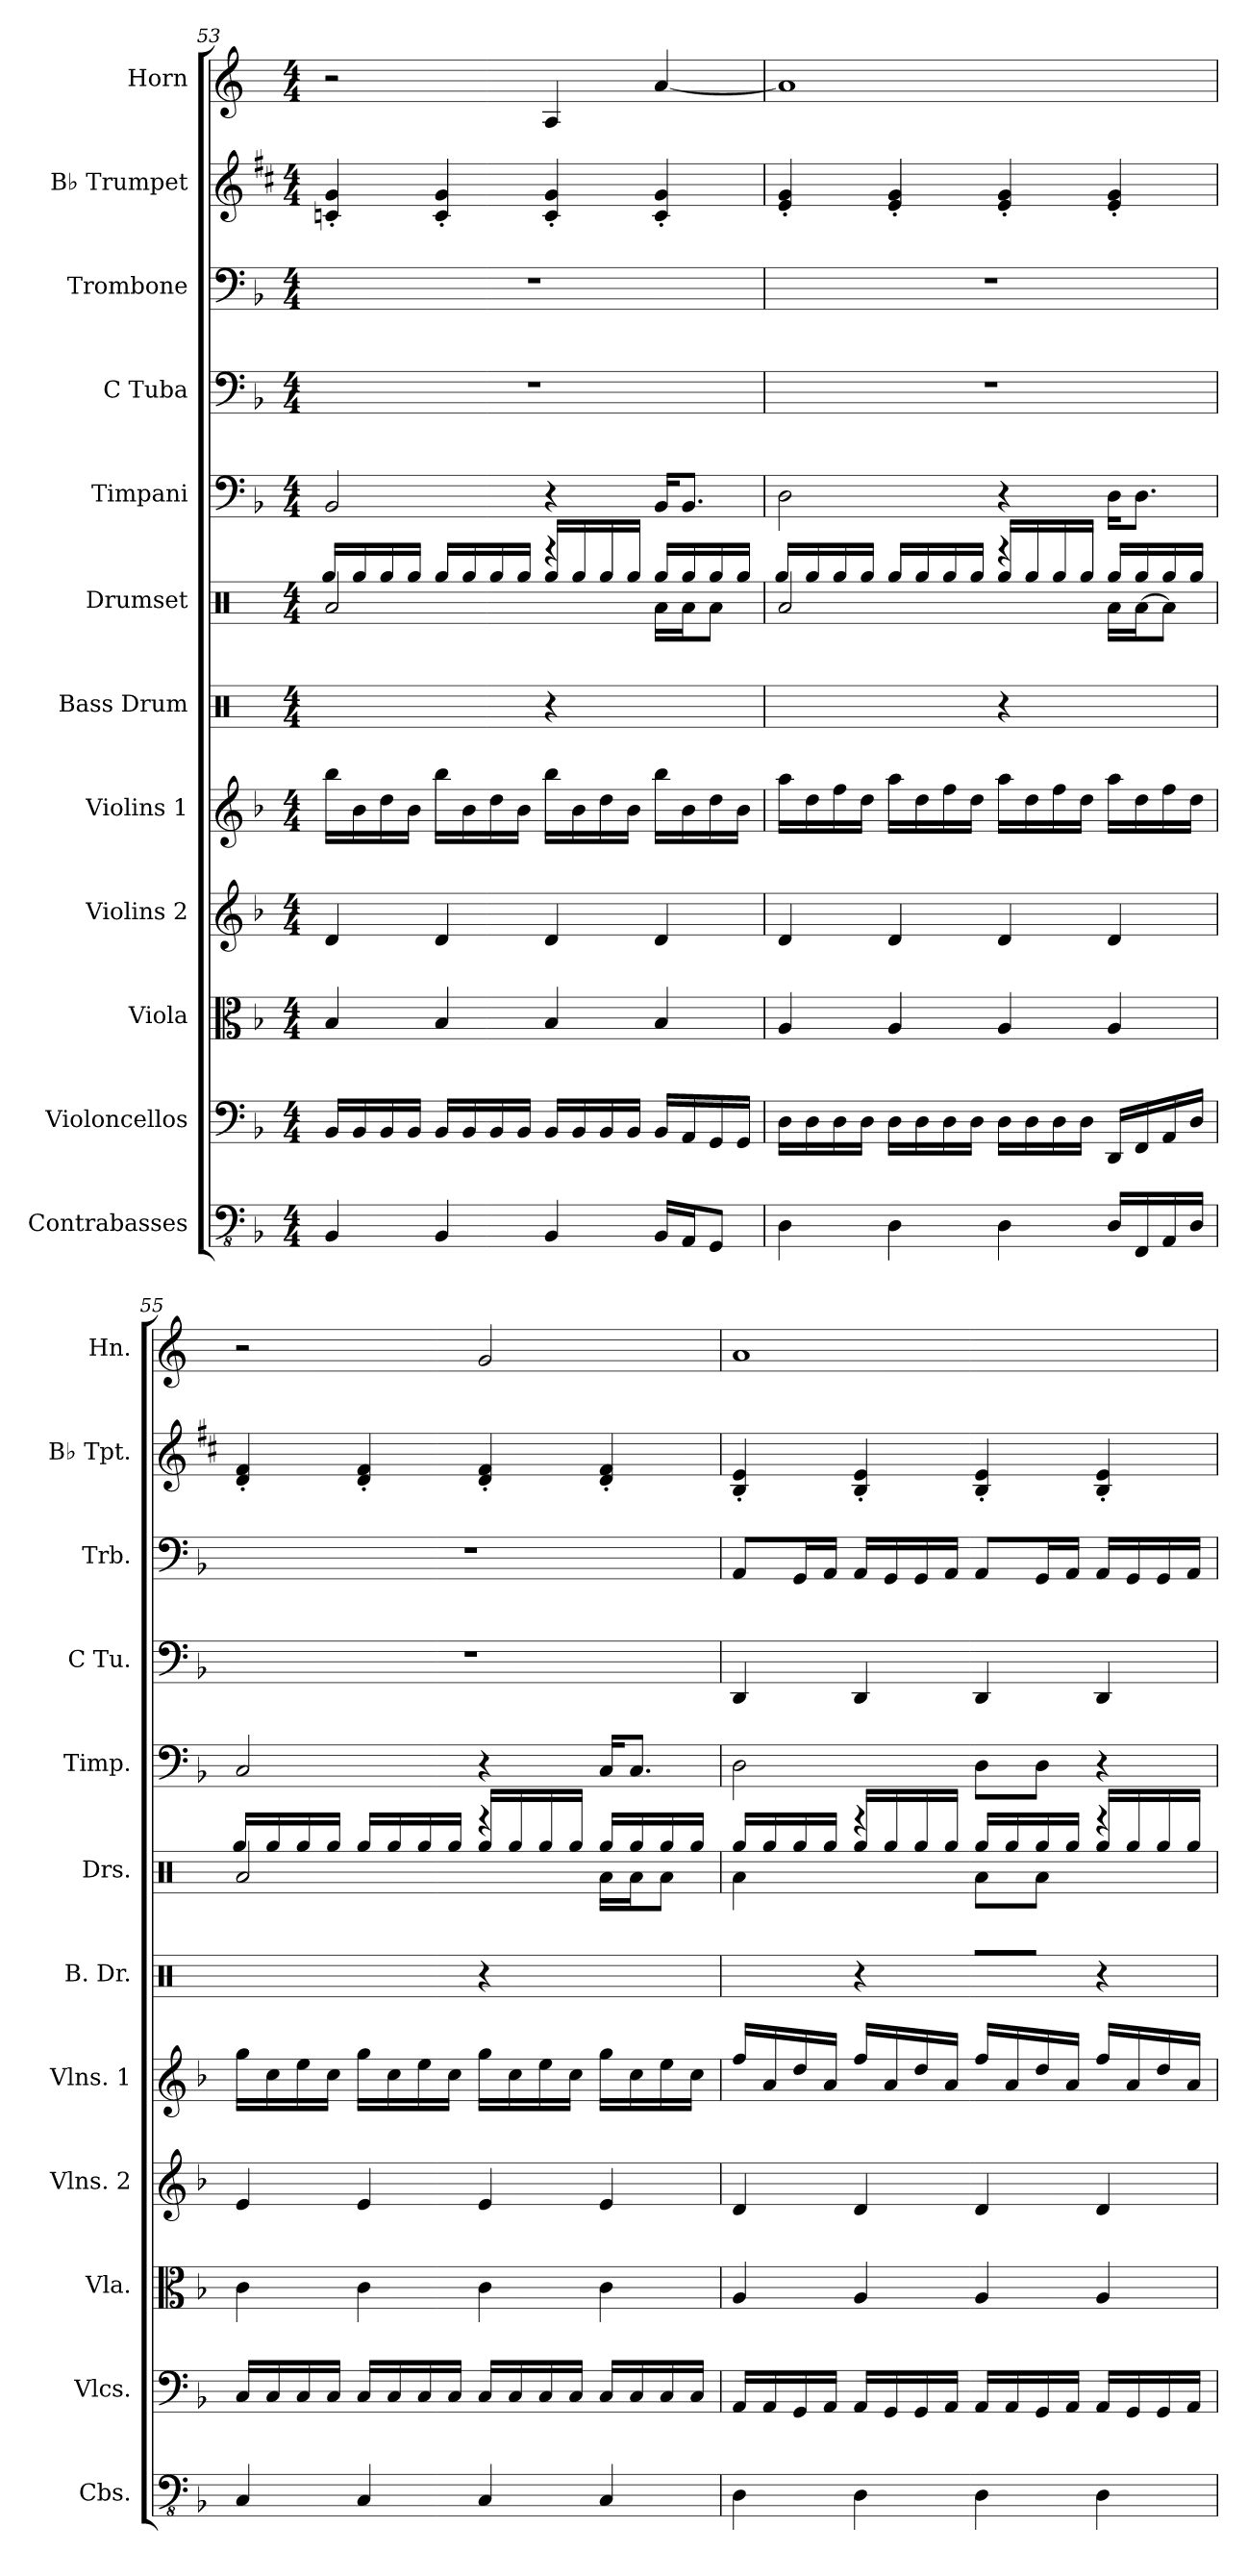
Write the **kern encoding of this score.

**kern	**kern	**kern	**kern	**kern	**kern	**kern	**kern	**kern	**kern	**kern	**kern
*part12	*part11	*part10	*part9	*part8	*part7	*part6	*part5	*part4	*part3	*part2	*part1
*staff12	*staff11	*staff10	*staff9	*staff8	*staff7	*staff6	*staff5	*staff4	*staff3	*staff2	*staff1
*I"Contrabasses	*I"Violoncellos	*I"Viola	*I"Violins 2	*I"Violins 1	*I"Bass Drum	*I"Drumset	*I"Timpani	*I"C Tuba	*I"Trombone	*I"B♭ Trumpet	*I"Horn
*I'Cbs.	*I'Vlcs.	*I'Vla.	*I'Vlns. 2	*I'Vlns. 1	*I'B. Dr.	*I'Drs.	*I'Timp.	*I'C Tu.	*I'Trb.	*I'B♭ Tpt.	*I'Hn.
*clefFv4	*clefF4	*clefC3	*clefG2	*clefG2	*clefX	*clefX	*clefF4	*clefF4	*clefF4	*clefG2	*clefG2
*	*	*	*	*	*	*	*	*	*	*ITrd1c2	*ITrd4c7
*k[b-]	*k[b-]	*k[b-]	*k[b-]	*k[b-]	*k[]	*k[]	*k[b-]	*k[b-]	*k[b-]	*k[]	*k[b-]
*F:	*F:	*F:	*F:	*F:	*C:	*C:	*F:	*F:	*F:	*C:	*F:
*M4/4	*M4/4	*M4/4	*M4/4	*M4/4	*M4/4	*M4/4	*M4/4	*M4/4	*M4/4	*M4/4	*M4/4
=53	=53	=53	=53	=53	=53	=53	=53	=53	=53	=53	=53
*	*	*	*	*	*	*^	*	*	*	*	*
4BBB-/	16BB-/LL	4B-/	4d/	16bb-\LL	2R\	2Ra/	16Rgg/LL	2BB-/	1r	1r	4B-X/' 4f/'	2r
.	16BB-/	.	.	16b-\	.	.	16Rgg/	.	.	.	.	.
.	16BB-/	.	.	16dd\	.	.	16Rgg/	.	.	.	.	.
.	16BB-/JJ	.	.	16b-\JJ	.	.	16Rgg/JJ	.	.	.	.	.
4BBB-/	16BB-/LL	4B-/	4d/	16bb-\LL	.	.	16Rgg/LL	.	.	.	4B-/' 4f/'	.
.	16BB-/	.	.	16b-\	.	.	16Rgg/	.	.	.	.	.
.	16BB-/	.	.	16dd\	.	.	16Rgg/	.	.	.	.	.
.	16BB-/JJ	.	.	16b-\JJ	.	.	16Rgg/JJ	.	.	.	.	.
4BBB-/	16BB-/LL	4B-/	4d/	16bb-\LL	4r	4r	16Rgg/LL	4r	.	.	4B-/' 4f/'	4D/
.	16BB-/	.	.	16b-\	.	.	16Rgg/	.	.	.	.	.
.	16BB-/	.	.	16dd\	.	.	16Rgg/	.	.	.	.	.
.	16BB-/JJ	.	.	16b-\JJ	.	.	16Rgg/JJ	.	.	.	.	.
16BBB-/LL	16BB-/LL	4B-/	4d/	16bb-\LL	4R\	16Ra\LL	16Rgg/LL	16BB-/KL	.	.	4B-/' 4f/'	[4d/
16AAA/J	16AA/	.	.	16b-\	.	16Ra\J	16Rgg/	8.BB-/J	.	.	.	.
8GGG/J	16GG/	.	.	16dd\	.	8Ra\J	16Rgg/	.	.	.	.	.
.	16GG/JJ	.	.	16b-\JJ	.	.	16Rgg/JJ	.	.	.	.	.
!!LO:PB:g=z
=54	=54	=54	=54	=54	=54	=54	=54	=54	=54	=54	=54	=54
4DD\	16D\LL	4A/	4d/	16aa\LL	2R\	2Ra/	16Rgg/LL	2D\	1r	1r	4d/' 4f/'	1d]
.	16D\	.	.	16dd\	.	.	16Rgg/	.	.	.	.	.
.	16D\	.	.	16ff\	.	.	16Rgg/	.	.	.	.	.
.	16D\JJ	.	.	16dd\JJ	.	.	16Rgg/JJ	.	.	.	.	.
4DD\	16D\LL	4A/	4d/	16aa\LL	.	.	16Rgg/LL	.	.	.	4d/' 4f/'	.
.	16D\	.	.	16dd\	.	.	16Rgg/	.	.	.	.	.
.	16D\	.	.	16ff\	.	.	16Rgg/	.	.	.	.	.
.	16D\JJ	.	.	16dd\JJ	.	.	16Rgg/JJ	.	.	.	.	.
4DD\	16D\LL	4A/	4d/	16aa\LL	4r	4r	16Rgg/LL	4r	.	.	4d/' 4f/'	.
.	16D\	.	.	16dd\	.	.	16Rgg/	.	.	.	.	.
.	16D\	.	.	16ff\	.	.	16Rgg/	.	.	.	.	.
.	16D\JJ	.	.	16dd\JJ	.	.	16Rgg/JJ	.	.	.	.	.
16DD/LL	16DD/LL	4A/	4d/	16aa\LL	4R\	16Ra\LL	16Rgg/LL	16D\KL	.	.	4d/' 4f/'	.
16FFF/	16FF/	.	.	16dd\	.	[16Ra\J	16Rgg/	8.D\J	.	.	.	.
16AAA/	16AA/	.	.	16ff\	.	8Ra\J]	16Rgg/	.	.	.	.	.
16DD/JJ	16D/JJ	.	.	16dd\JJ	.	.	16Rgg/JJ	.	.	.	.	.
=55	=55	=55	=55	=55	=55	=55	=55	=55	=55	=55	=55	=55
4CC/	16C/LL	4c\	4e/	16gg\LL	2R\	2Ra/	16Rgg/LL	2C/	1r	1r	4c/' 4e/'	2r
.	16C/	.	.	16cc\	.	.	16Rgg/	.	.	.	.	.
.	16C/	.	.	16ee\	.	.	16Rgg/	.	.	.	.	.
.	16C/JJ	.	.	16cc\JJ	.	.	16Rgg/JJ	.	.	.	.	.
4CC/	16C/LL	4c\	4e/	16gg\LL	.	.	16Rgg/LL	.	.	.	4c/' 4e/'	.
.	16C/	.	.	16cc\	.	.	16Rgg/	.	.	.	.	.
.	16C/	.	.	16ee\	.	.	16Rgg/	.	.	.	.	.
.	16C/JJ	.	.	16cc\JJ	.	.	16Rgg/JJ	.	.	.	.	.
4CC/	16C/LL	4c\	4e/	16gg\LL	4r	4r	16Rgg/LL	4r	.	.	4c/' 4e/'	2c/
.	16C/	.	.	16cc\	.	.	16Rgg/	.	.	.	.	.
.	16C/	.	.	16ee\	.	.	16Rgg/	.	.	.	.	.
.	16C/JJ	.	.	16cc\JJ	.	.	16Rgg/JJ	.	.	.	.	.
4CC/	16C/LL	4c\	4e/	16gg\LL	4R\	16Ra\LL	16Rgg/LL	16C/KL	.	.	4c/' 4e/'	.
.	16C/	.	.	16cc\	.	16Ra\J	16Rgg/	8.C/J	.	.	.	.
.	16C/	.	.	16ee\	.	8Ra\J	16Rgg/	.	.	.	.	.
.	16C/JJ	.	.	16cc\JJ	.	.	16Rgg/JJ	.	.	.	.	.
=56	=56	=56	=56	=56	=56	=56	=56	=56	=56	=56	=56	=56
4DD\	16AA/LL	4A/	4d/	16ff/LL	4R\	4Ra\	16Rgg/LL	2D\	4DD/	8AA/L	4A/' 4d/'	1d
.	16AA/	.	.	16a/	.	.	16Rgg/	.	.	.	.	.
.	16GG/	.	.	16dd/	.	.	16Rgg/	.	.	16GG/L	.	.
.	16AA/JJ	.	.	16a/JJ	.	.	16Rgg/JJ	.	.	16AA/JJ	.	.
4DD\	16AA/LL	4A/	4d/	16ff/LL	4r	4r	16Rgg/LL	.	4DD/	16AA/LL	4A/' 4d/'	.
.	16GG/	.	.	16a/	.	.	16Rgg/	.	.	16GG/	.	.
.	16GG/	.	.	16dd/	.	.	16Rgg/	.	.	16GG/	.	.
.	16AA/JJ	.	.	16a/JJ	.	.	16Rgg/JJ	.	.	16AA/JJ	.	.
4DD\	16AA/LL	4A/	4d/	16ff/LL	8R\L	8Ra\L	16Rgg/LL	8D\L	4DD/	8AA/L	4A/' 4d/'	.
.	16AA/	.	.	16a/	.	.	16Rgg/	.	.	.	.	.
.	16GG/	.	.	16dd/	8R\J	8Ra\J	16Rgg/	8D\J	.	16GG/L	.	.
.	16AA/JJ	.	.	16a/JJ	.	.	16Rgg/JJ	.	.	16AA/JJ	.	.
4DD\	16AA/LL	4A/	4d/	16ff/LL	4r	4r	16Rgg/LL	4r	4DD/	16AA/LL	4A/' 4d/'	.
.	16GG/	.	.	16a/	.	.	16Rgg/	.	.	16GG/	.	.
.	16GG/	.	.	16dd/	.	.	16Rgg/	.	.	16GG/	.	.
.	16AA/JJ	.	.	16a/JJ	.	.	16Rgg/JJ	.	.	16AA/JJ	.	.
*	*	*	*	*	*	*v	*v	*	*	*	*	*
=	=	=	=	=	=	=	=	=	=	=	=
*-	*-	*-	*-	*-	*-	*-	*-	*-	*-	*-	*-
